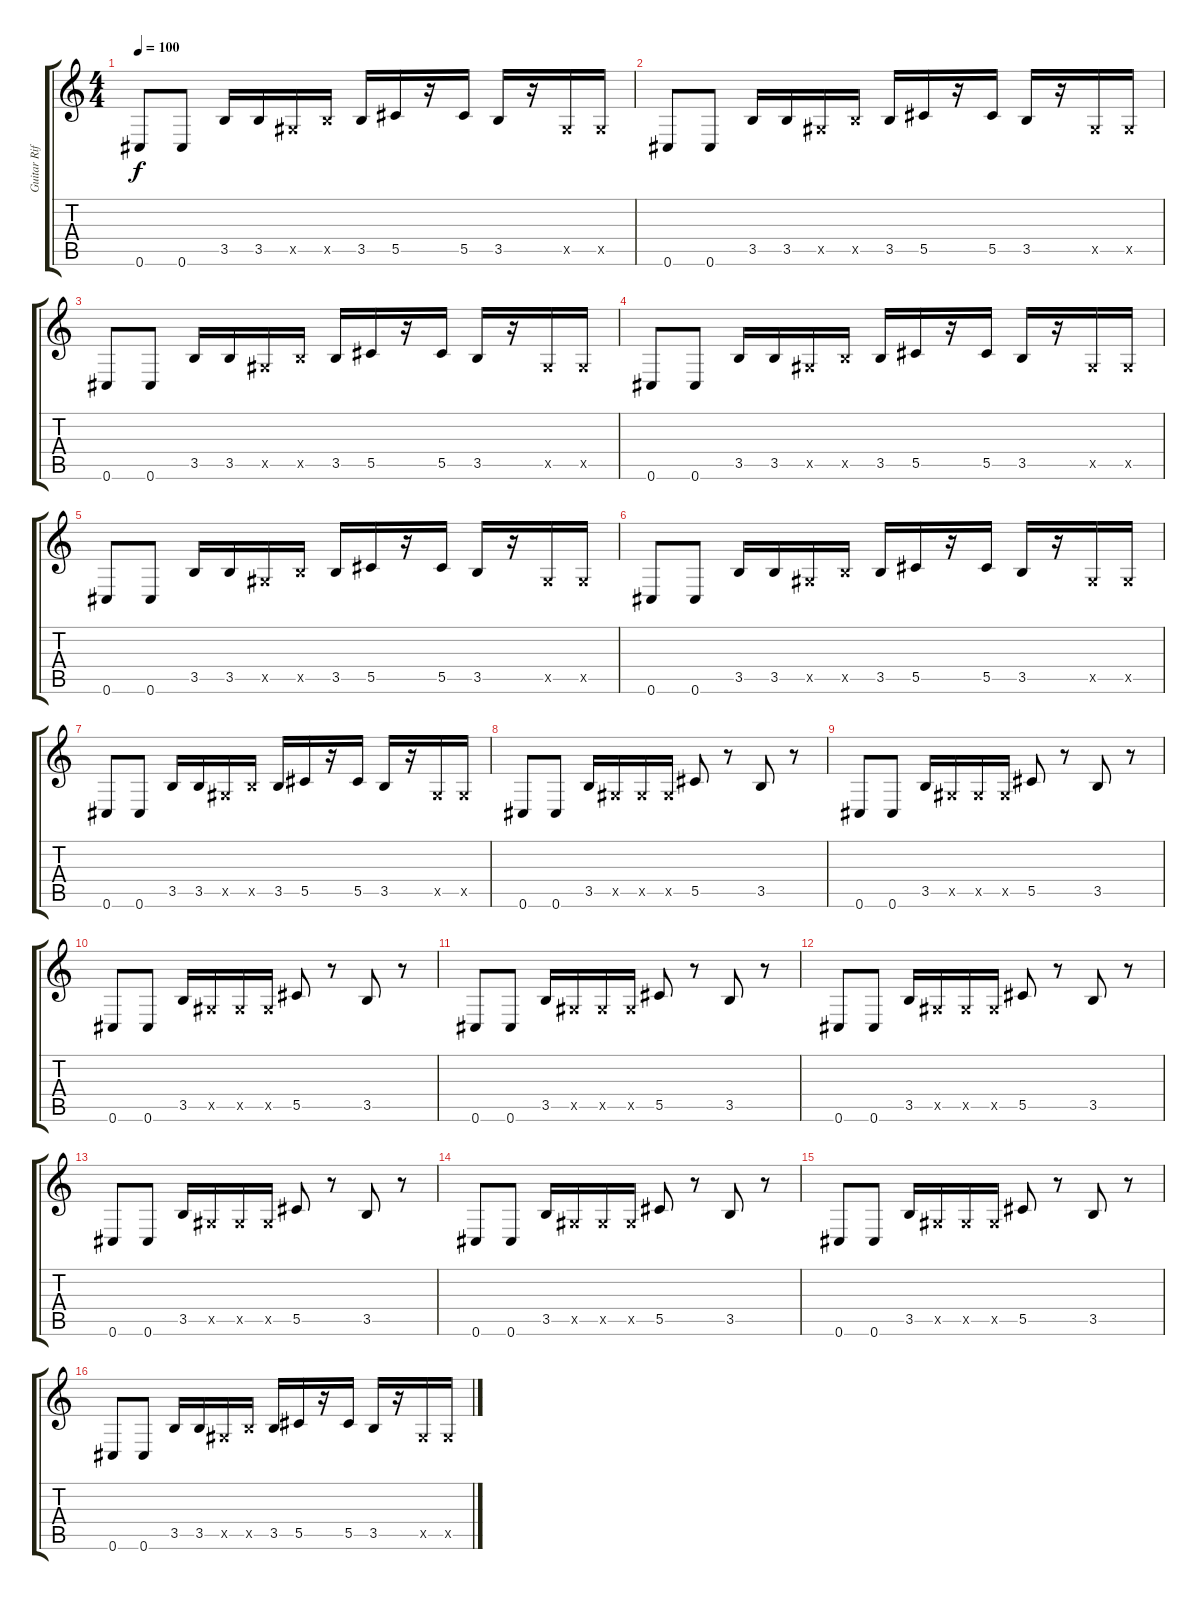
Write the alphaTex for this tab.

\track ("Guitar Riff with wah" "Guitar Rif") {instrument synthbass1}
\staff {score tabs}
\tuning (Eb4 Bb3 Gb3 Db3 Ab2 Db2) {hide}
\ts (4 4)
\tempo 100
\clef g2
\ks c
0.6.8{dy f} 0.6.8 3.5.16 3.5.16 0.5{x}.16 3.5{x}.16 3.5.16 5.5.16 r.16 5.5.16 3.5.16 r.16 0.5{x}.16 0.5{x}.16 |
0.6.8 0.6.8 3.5.16 3.5.16 0.5{x}.16 3.5{x}.16 3.5.16 5.5.16 r.16 5.5.16 3.5.16 r.16 0.5{x}.16 0.5{x}.16 |
0.6.8 0.6.8 3.5.16 3.5.16 0.5{x}.16 3.5{x}.16 3.5.16 5.5.16 r.16 5.5.16 3.5.16 r.16 0.5{x}.16 0.5{x}.16 |
0.6.8 0.6.8 3.5.16 3.5.16 0.5{x}.16 3.5{x}.16 3.5.16 5.5.16 r.16 5.5.16 3.5.16 r.16 0.5{x}.16 0.5{x}.16 |
0.6.8 0.6.8 3.5.16 3.5.16 0.5{x}.16 3.5{x}.16 3.5.16 5.5.16 r.16 5.5.16 3.5.16 r.16 0.5{x}.16 0.5{x}.16 |
0.6.8 0.6.8 3.5.16 3.5.16 0.5{x}.16 3.5{x}.16 3.5.16 5.5.16 r.16 5.5.16 3.5.16 r.16 0.5{x}.16 0.5{x}.16 |
0.6.8 0.6.8 3.5.16 3.5.16 0.5{x}.16 3.5{x}.16 3.5.16 5.5.16 r.16 5.5.16 3.5.16 r.16 0.5{x}.16 0.5{x}.16 |
0.6.8 0.6.8 3.5.16 0.5{x}.16 0.5{x}.16 0.5{x}.16 5.5.8 r.8 3.5.8 r.8 |
0.6.8 0.6.8 3.5.16 0.5{x}.16 0.5{x}.16 0.5{x}.16 5.5.8 r.8 3.5.8 r.8 |
0.6.8 0.6.8 3.5.16 0.5{x}.16 0.5{x}.16 0.5{x}.16 5.5.8 r.8 3.5.8 r.8 |
0.6.8 0.6.8 3.5.16 0.5{x}.16 0.5{x}.16 0.5{x}.16 5.5.8 r.8 3.5.8 r.8 |
0.6.8 0.6.8 3.5.16 0.5{x}.16 0.5{x}.16 0.5{x}.16 5.5.8 r.8 3.5.8 r.8 |
0.6.8 0.6.8 3.5.16 0.5{x}.16 0.5{x}.16 0.5{x}.16 5.5.8 r.8 3.5.8 r.8 |
0.6.8 0.6.8 3.5.16 0.5{x}.16 0.5{x}.16 0.5{x}.16 5.5.8 r.8 3.5.8 r.8 |
0.6.8 0.6.8 3.5.16 0.5{x}.16 0.5{x}.16 0.5{x}.16 5.5.8 r.8 3.5.8 r.8 |
0.6.8 0.6.8 3.5.16 3.5.16 0.5{x}.16 3.5{x}.16 3.5.16 5.5.16 r.16 5.5.16 3.5.16 r.16 0.5{x}.16 0.5{x}.16
